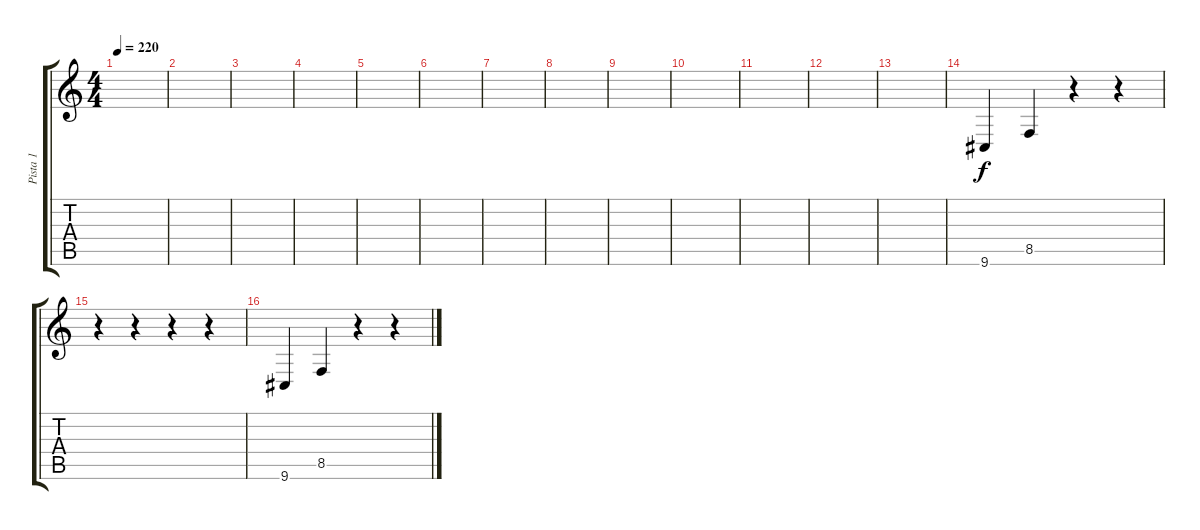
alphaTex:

\track ("Pista 1" "Pista 1") {instrument acousticgrandpiano}
\staff {score tabs}
\tuning (E4 B3 G3 D3 A2 E2) {hide}
\ts (4 4)
\tempo 220
\clef g2
\ks c
|
|
|
|
|
|
|
|
|
|
|
|
|
9.6.4{volume 16 balance 5 instrument acousticgrandpiano} 8.5.4 r.4 r.4 |
r.4 r.4 r.4 r.4 |
9.6.4 8.5.4 r.4 r.4
